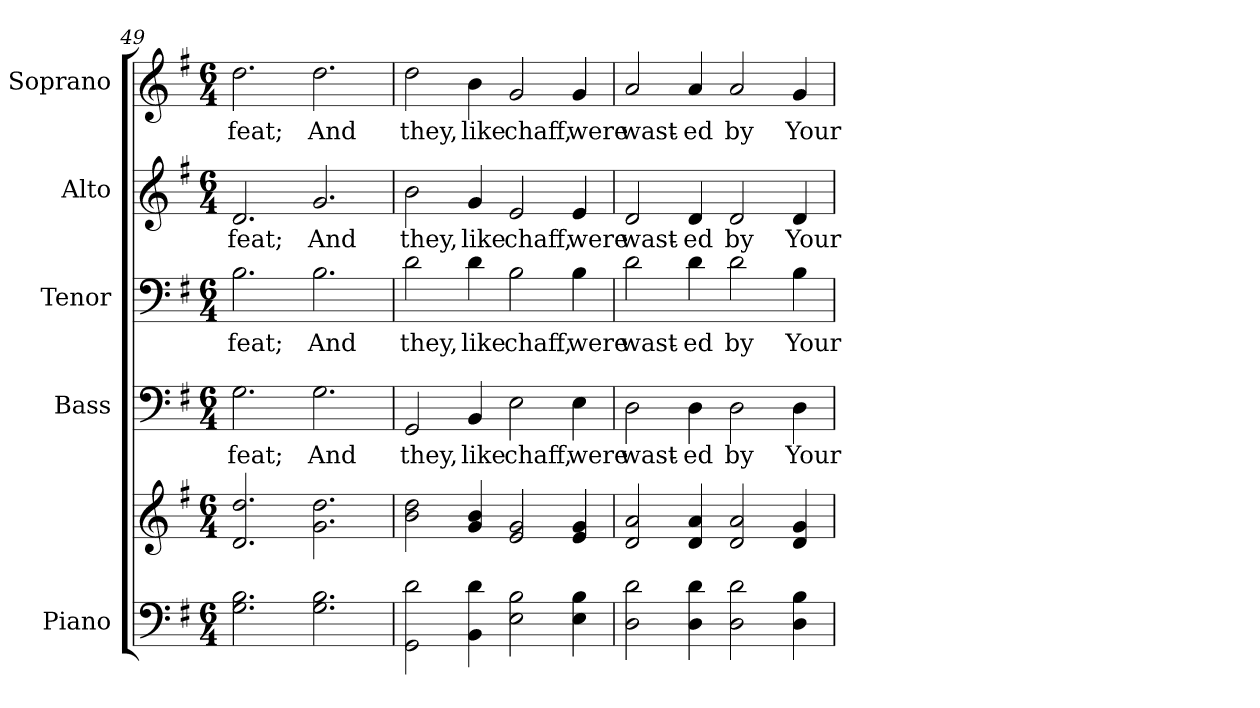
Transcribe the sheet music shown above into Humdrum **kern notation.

**kern	**kern	**kern	**text	**kern	**text	**kern	**text	**kern	**text
*part5	*part5	*part4	*part4	*part3	*part3	*part2	*part2	*part1	*part1
*staff6	*staff5	*staff4	*staff4	*staff3	*staff3	*staff2	*staff2	*staff1	*staff1
*I"Piano	*	*I"Bass	*	*I"Tenor	*	*I"Alto	*	*I"Soprano	*
*I'Pno.	*	*I'B.	*	*I'T.	*	*I'A.	*	*I'S.	*
!!LO:PB:g=z
*clefF4	*clefG2	*clefF4	*	*clefF4	*	*clefG2	*	*clefG2	*
*k[f#]	*k[f#]	*k[f#]	*	*k[f#]	*	*k[f#]	*	*k[f#]	*
*G:	*G:	*G:	*	*G:	*	*G:	*	*G:	*
*M6/4	*M6/4	*M6/4	*	*M6/4	*	*M6/4	*	*M6/4	*
=49	=49	=49	=49	=49	=49	=49	=49	=49	=49
!	!	!	!LO:LY:b:color=#000000	!	!	!	!	!	!
!	!	!	!	!	!LO:LY:b:color=#000000	!	!	!	!
!	!	!	!	!	!	!	!LO:LY:b:color=#000000	!	!
!	!	!	!	!	!	!	!	!	!LO:LY:b:color=#000000
2.Gi\ 2.Bi	2.di/ 2.ddi	2.Gi\	feat;	2.Bi\	feat;	2.di/	feat;	2.ddi\	feat;
!	!	!	!LO:LY:b:color=#000000	!	!	!	!	!	!
!	!	!	!	!	!LO:LY:b:color=#000000	!	!	!	!
!	!	!	!	!	!	!	!LO:LY:b:color=#000000	!	!
!	!	!	!	!	!	!	!	!	!LO:LY:b:color=#000000
2.Gi\ 2.Bi	2.gi\ 2.ddi	2.Gi\	And	2.Bi\	And	2.gi/	And	2.ddi\	And
=50	=50	=50	=50	=50	=50	=50	=50	=50	=50
!	!	!	!LO:LY:b:color=#000000	!	!	!	!	!	!
!	!	!	!	!	!LO:LY:b:color=#000000	!	!	!	!
!	!	!	!	!	!	!	!LO:LY:b:color=#000000	!	!
!	!	!	!	!	!	!	!	!	!LO:LY:b:color=#000000
2GGi\ 2di	2bi\ 2ddi	2GGi/	they,	2di\	they,	2bi\	they,	2ddi\	they,
!	!	!	!LO:LY:b:color=#000000	!	!	!	!	!	!
!	!	!	!	!	!LO:LY:b:color=#000000	!	!	!	!
!	!	!	!	!	!	!	!LO:LY:b:color=#000000	!	!
!	!	!	!	!	!	!	!	!	!LO:LY:b:color=#000000
4BBi\ 4di	4gi/ 4bi	4BBi/	like	4di\	like	4gi/	like	4bi\	like
!	!	!	!LO:LY:b:color=#000000	!	!	!	!	!	!
!	!	!	!	!	!LO:LY:b:color=#000000	!	!	!	!
!	!	!	!	!	!	!	!LO:LY:b:color=#000000	!	!
!	!	!	!	!	!	!	!	!	!LO:LY:b:color=#000000
2Ei\ 2Bi	2ei/ 2gi	2Ei\	chaff,	2Bi\	chaff,	2ei/	chaff,	2gi/	chaff,
!	!	!	!LO:LY:b:color=#000000	!	!	!	!	!	!
!	!	!	!	!	!LO:LY:b:color=#000000	!	!	!	!
!	!	!	!	!	!	!	!LO:LY:b:color=#000000	!	!
!	!	!	!	!	!	!	!	!	!LO:LY:b:color=#000000
4Ei\ 4Bi	4ei/ 4gi	4Ei\	were	4Bi\	were	4ei/	were	4gi/	were
=51	=51	=51	=51	=51	=51	=51	=51	=51	=51
!	!	!	!LO:LY:b:color=#000000	!	!	!	!	!	!
!	!	!	!	!	!LO:LY:b:color=#000000	!	!	!	!
!	!	!	!	!	!	!	!LO:LY:b:color=#000000	!	!
!	!	!	!	!	!	!	!	!	!LO:LY:b:color=#000000
2Di\ 2di	2di/ 2ai	2Di\	wast-	2di\	wast-	2di/	wast-	2ai/	wast-
!	!	!	!LO:LY:b:color=#000000	!	!	!	!	!	!
!	!	!	!	!	!LO:LY:b:color=#000000	!	!	!	!
!	!	!	!	!	!	!	!LO:LY:b:color=#000000	!	!
!	!	!	!	!	!	!	!	!	!LO:LY:b:color=#000000
4Di\ 4di	4di/ 4ai	4Di\	-ed	4di\	-ed	4di/	-ed	4ai/	-ed
!	!	!	!LO:LY:b:color=#000000	!	!	!	!	!	!
!	!	!	!	!	!LO:LY:b:color=#000000	!	!	!	!
!	!	!	!	!	!	!	!LO:LY:b:color=#000000	!	!
!	!	!	!	!	!	!	!	!	!LO:LY:b:color=#000000
2Di\ 2di	2di/ 2ai	2Di\	by	2di\	by	2di/	by	2ai/	by
!	!	!	!LO:LY:b:color=#000000	!	!	!	!	!	!
!	!	!	!	!	!LO:LY:b:color=#000000	!	!	!	!
!	!	!	!	!	!	!	!LO:LY:b:color=#000000	!	!
!	!	!	!	!	!	!	!	!	!LO:LY:b:color=#000000
4Di\ 4Bi	4di/ 4gi	4Di\	Your	4Bi\	Your	4di/	Your	4gi/	Your
=	=	=	=	=	=	=	=	=	=
*-	*-	*-	*-	*-	*-	*-	*-	*-	*-
